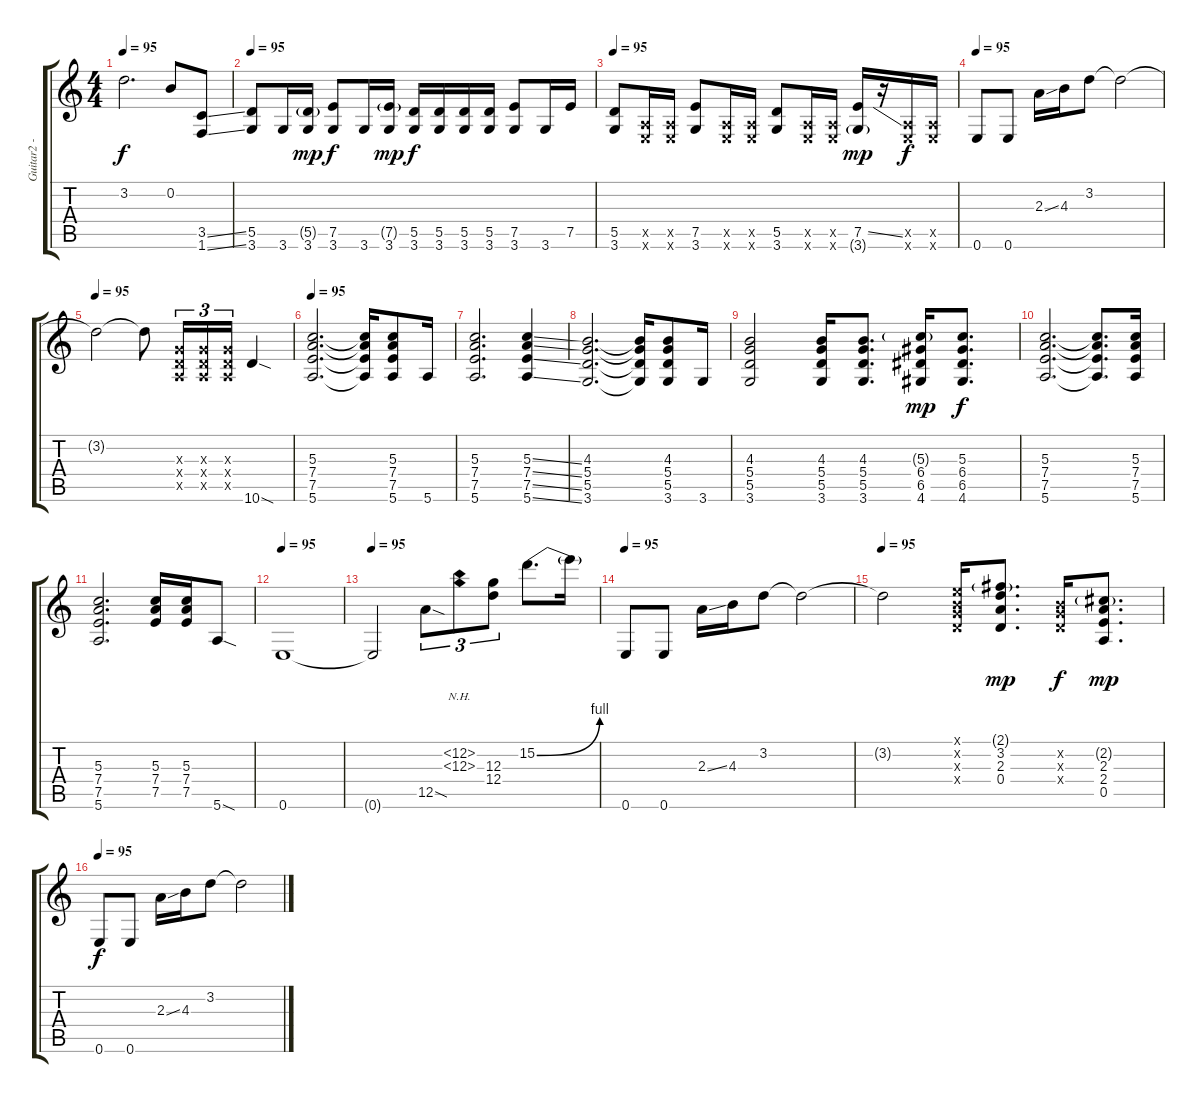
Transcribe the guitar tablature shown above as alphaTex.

\track ("Guitar2 - David Gilmour (effect2)" "Guitar2 - ") {instrument electricguitarclean}
\staff {score tabs}
\tuning (E4 B3 G3 D3 A2 E2) {hide}
\ts (4 4)
\tempo 95
\clef g2
\ks c
3.2{t}.2{d dy f} 0.2.8 (3.5{ss} 1.6{ss}).8 |
\tempo 95
(5.5 3.6).8 3.6.16 (5.5{g} 3.6).16{dy mp} (7.5 3.6).8{dy f} 3.6.16 (7.5{g} 3.6).16{dy mp} (5.5 3.6).16{dy f} (5.5 3.6).16 (5.5 3.6).16 (5.5 3.6).16 (7.5 3.6).8 3.6.16 7.5.16 |
\tempo 95
(5.5 3.6).8 (0.5{x} 0.6{x}).16 (0.5{x} 0.6{x}).16 (7.5 3.6).8 (0.5{x} 0.6{x}).16 (0.5{x} 0.6{x}).16 (5.5 3.6).8 (0.5{x} 0.6{x}).16 (0.5{x} 0.6{x}).16 (7.5{ss} 3.6{g}).16{dy mp} r.16 (0.5{x} 0.6{x}).16{dy f} (0.5{x} 0.6{x}).16 |
\tempo 95
0.6.8 0.6.8 2.3{ss}.16 4.3.16 3.2.8 3.2{t}.2 |
\tempo 95
3.2{t}.2 3.2{t}.8 (0.3{x} 0.4{x} 0.5{x}).16{tu (3 2)} (0.3{x} 0.4{x} 0.5{x}).16{tu (3 2)} (0.3{x} 0.4{x} 0.5{x}).16{tu (3 2)} 10.6{sod}.4 |
\tempo 95
(5.3 7.4 7.5 5.6).2{d} (5.3{t} 7.4{t} 7.5{t} 5.6{t}).16 (5.3 7.4 7.5 5.6).8 5.6.16 |
(5.3 7.4 7.5 5.6).2{d} (5.3{ss} 7.4{ss} 7.5{ss} 5.6{ss}).4 |
(4.3 5.4 5.5 3.6).2{d} (4.3{t} 5.4{t} 5.5{t} 3.6{t}).16 (4.3 5.4 5.5 3.6).8 3.6.16 |
(4.3 5.4 5.5 3.6).2 (4.3 5.4 5.5 3.6).16 (4.3 5.4 5.5 3.6).8{d} (5.3{g} 6.4 6.5 4.6).16{dy mp} (5.3 6.4 6.5 4.6).8{d dy f} |
(5.3 7.4 7.5 5.6).2{d} (5.3{t} 7.4{t} 7.5{t} 5.6{t}).8{d} (5.3 7.4 7.5 5.6).16 |
(5.3 7.4 7.5 5.6).2{d} (5.3 7.4 7.5).16 (5.3 7.4 7.5).16 5.6{sod}.8 |
\tempo 95
0.6.1 |
\tempo 95
0.6{t}.2 12.5{sod}.8{tu (3 2)} (12.2{nh} 12.3{nh}).8{tu (3 2)} (12.3 12.4).8{tu (3 2)} 15.2{be (bend 0 0 60 4)}.8{d} 15.2{t}.16 |
\tempo 95
0.6.8 0.6.8 2.3{ss}.16 4.3.16 3.2.8 3.2{t}.2 |
\tempo 95
3.2{t}.2 (0.1{x} 0.2{x} 0.3{x} 0.4{x}).16 (2.1{g} 3.2 2.3 0.4).8{d dy mp} (0.2{x} 0.3{x} 0.4{x}).16{dy f} (2.2{g} 2.3 2.4 0.5).8{d dy mp} |
\tempo 95
0.6.8{dy f} 0.6.8 2.3{ss}.16 4.3.16 3.2.8 3.2{t}.2
